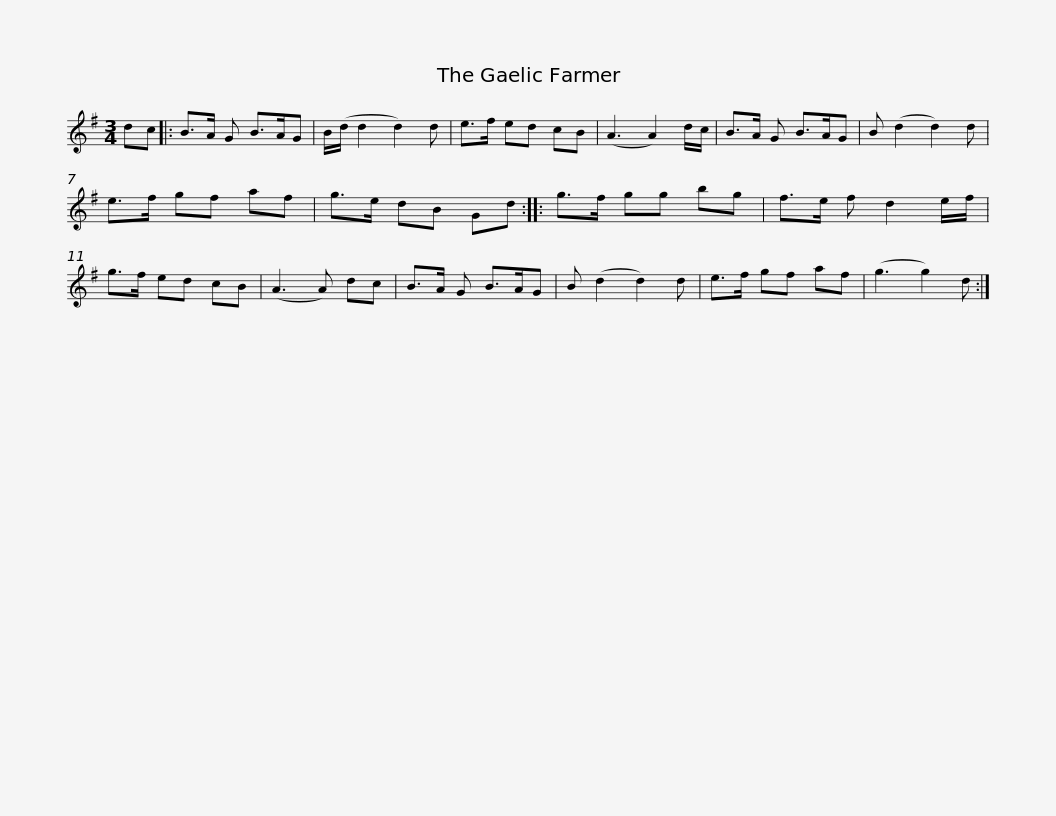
X:1
L:1/8
M:3/4
I:linebreak $
K:G
V:1 treble
V:1
 dc |: B>A G B>AG | B/(d/ d2 d2) d | e>f ed cB | (A3 A2) d/c/ | %5
 B>A G B>AG | B (d2 d2) d | e>f gf af |$ g>e dB Gd :: g>f gg bg | %10
 f>e f d2 e/f/ | g>f ed cB | (A3 A) dc | B>A G B>AG | B (d2 d2) d |$ %15
 e>f gf af | (g3 g2) d :| %17
